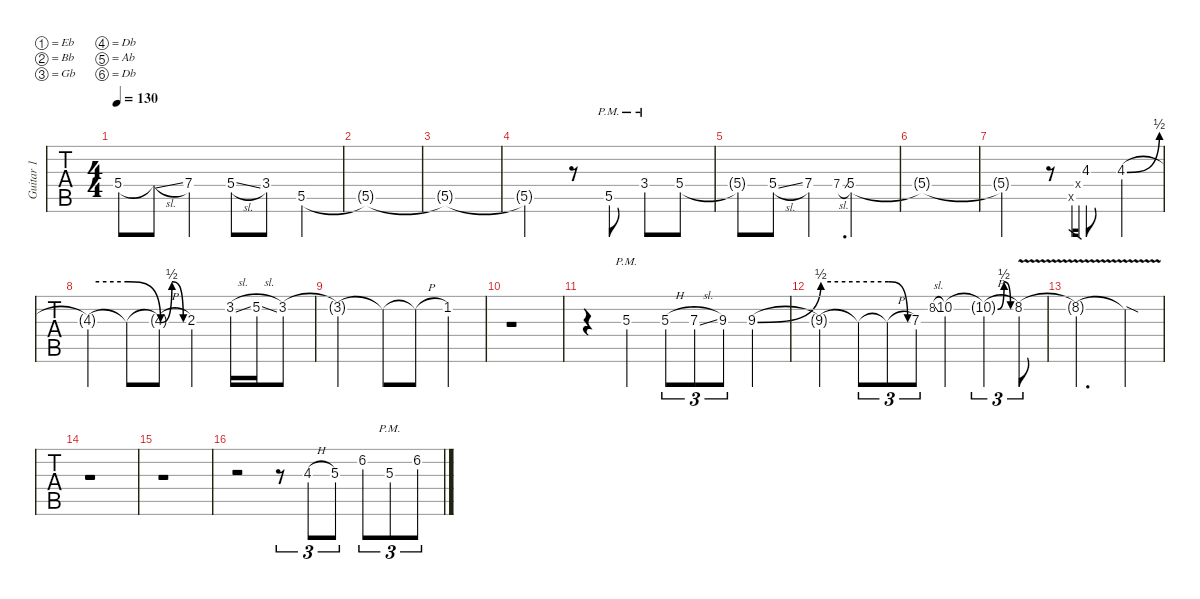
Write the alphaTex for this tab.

\defaultSystemsLayout 4
\hideDynamics
\bracketExtendMode nobrackets
\multiTrackTrackNamePolicy allsystems
\firstSystemTrackNameMode fullname
\otherSystemsTrackNameMode fullname
\otherSystemsTrackNameOrientation horizontal
\track ("Guitar 1" "Guitar 1") {instrument overdrivenguitar}
\staff {tabs}
\tuning (Eb4 Bb3 Gb3 Db3 Ab2 Db2)
\ts (4 4)
\scale
0.978438
\tempo 130
\accidentals auto
\clef g2
\ottava regular
\simile none
\ks aminor
5.4{t acc x}.8{dy mf} 5.4{sl t acc x}.8 7.4{st acc x}.4 5.4{sl acc x}.8 3.4{acc #}.8 5.5{acc x}.4 |
\scale
1.06468 5.5{t acc x}.1 |
\scale
0.978438 5.5{t acc x}.1 |
\scale
0.978438 5.5{t acc x}.2 r.8 5.5{pm acc x}.8 3.4{pm acc #}.8 5.4{acc x}.8 |
\scale
0.978438 5.4{t acc x}.8 5.4{sl acc x}.8 7.4{st acc x}.4 7.4{sl acc x}.8{d gr} 5.4{acc x}.2 |
\scale
1.06468 5.4{t acc x}.1 |
\scale
0.978438 5.4{t acc x}.2 r.8 0.5{x acc x}.16{gr} 0.4{x acc x}.16{gr} 4.3{acc x}.8 4.3{be (bend 0 0 15 2) acc x}.4 |
\scale
0.978438 4.3{be (hold 0 2 60 2) t}.4 4.3{be (release 0 2 15 0) t}.8 4.3{be (bendrelease 0 0 9.6 2 20.4 2 30 0) h t acc x}.8 2.3{acc x}.4 3.2{sl acc x}.16 5.2{sl acc x}.16 3.2{acc x}.8 |
\scale
0.978438 3.2{t acc x}.2 3.2{t acc x}.8 3.2{h t acc x}.8 1.2{st acc #}.4 |
\scale
1.06468 r.1 |
\scale
0.978438 r.4 5.3{pm acc #}.4 5.3{h acc #}.8{tu (3 2)} 7.3{sl acc x}.8{tu (3 2)} 9.3{acc x}.8{tu (3 2)} 9.3{be (bend 7.8 0 23.4 2) acc x}.4 |
\scale
0.978438 9.3{be (hold 0 2 60 2) t}.4 9.3{be (hold 0 2 60 2) t}.8{tu (3 2)} 9.3{be (release 0 2 15 0) h t}.8{tu (3 2)} 7.3{acc x}.8{tu (3 2)} 8.2{sl acc x}.8{gr onbeat} 10.2{acc x}.4 10.2{be (bendrelease 0 0 8.4 2 17.4 2 24.599999999999998 0) h t acc x}.4{tu (3 2)} 8.2{v acc x}.8{tu (3 2)} |
\scale
0.978438 8.2{v t acc x}.2{d} 8.2{sod t acc x}.4 |
\scale
1.06468 r.1 |
\scale
0.978438 r.1 |
\scale
0.978438 r.2 r.8{tu (3 2)} 4.3{h acc x}.8{tu (3 2)} 5.3{acc #}.8{tu (3 2)} 6.2{acc #}.8{tu (3 2)} 5.3{pm acc #}.8{tu (3 2)} 6.2{sl acc #}.8{tu (3 2)}
